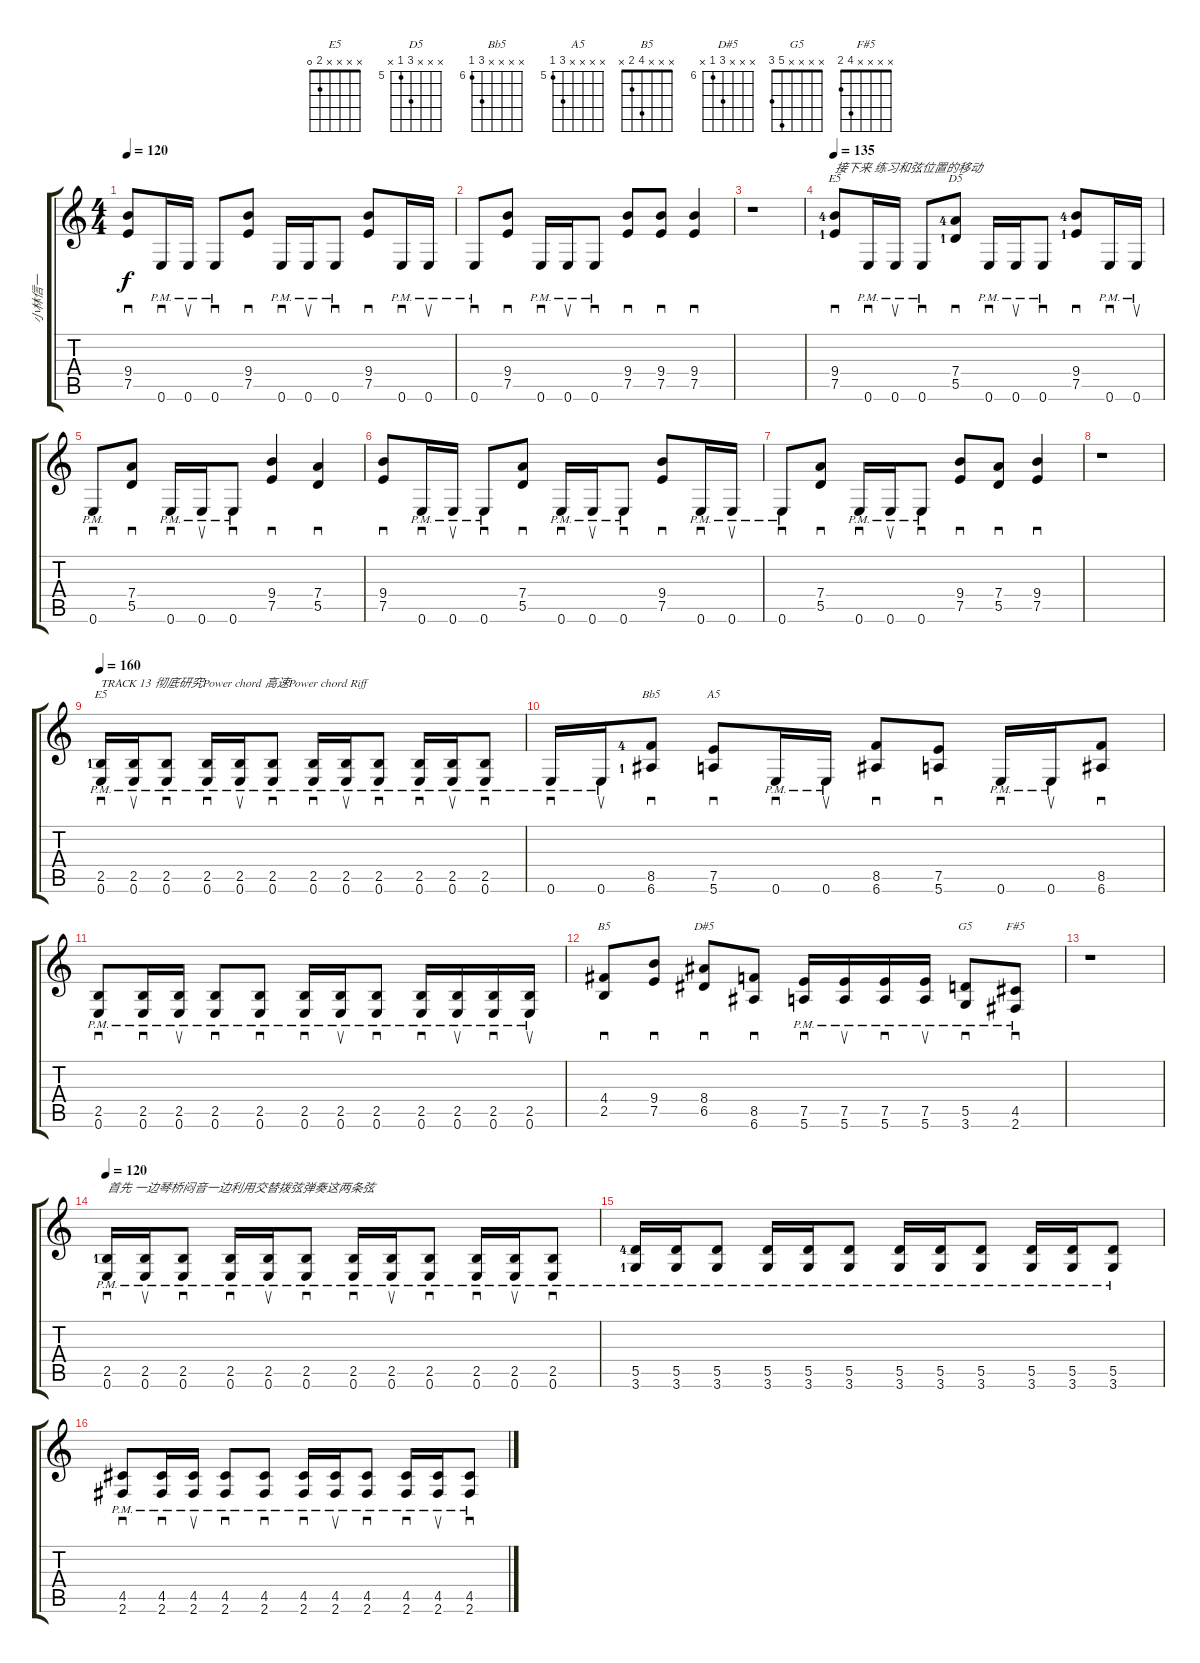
\track ("小林信一" "小林信一") {instrument overdrivenguitar}
\staff {score tabs}
\tuning (E4 B3 G3 D3 A2 E2) {hide}
\chord ("E5" x x x 9 7 x) {firstfret 7}
\chord ("D5" x x x 7 5 x) {firstfret 5}
\chord ("E5" x x x x 2 0)
\chord ("Bb5" x x x x 8 6) {firstfret 6}
\chord ("A5" x x x x 7 5) {firstfret 5}
\chord ("B5" x x x 4 2 x)
\chord ("D#5" x x x 8 6 x) {firstfret 6}
\chord ("G5" x x x x 5 3)
\chord ("F#5" x x x x 4 2)
\ts (4 4)
\tempo 120
\clef g2
\ks c
(9.4 7.5).8{sd dy f} 0.6{pm}.16{sd} 0.6{pm}.16{su} 0.6{pm}.8{sd} (9.4 7.5).8{sd} 0.6{pm}.16{sd} 0.6{pm}.16{su} 0.6{pm}.8{sd} (9.4 7.5).8{sd} 0.6{pm}.16{sd} 0.6{pm}.16{su} |
0.6{pm}.8{sd} (9.4 7.5).8{sd} 0.6{pm}.16{sd} 0.6{pm}.16{su} 0.6{pm}.8{sd} (9.4 7.5).8{sd} (9.4 7.5).8{sd} (9.4 7.5).4{sd} |
r.1 |
\tempo 135
(9.4{lf 5} 7.5{lf 2}).8{sd ch "E5" txt "接下来 练习和弦位置的移动"} 0.6{pm}.16{sd} 0.6{pm}.16{su} 0.6{pm}.8{sd} (7.4{lf 5} 5.5{lf 2}).8{sd ch "D5"} 0.6{pm}.16{sd} 0.6{pm}.16{su} 0.6{pm}.8{sd} (9.4{lf 5} 7.5{lf 2}).8{sd} 0.6{pm}.16{sd} 0.6{pm}.16{su} |
0.6{pm}.8{sd} (7.4 5.5).8{sd} 0.6{pm}.16{sd} 0.6{pm}.16{su} 0.6{pm}.8{sd} (9.4 7.5).4{sd} (7.4 5.5).4{sd} |
(9.4 7.5).8{sd} 0.6{pm}.16{sd} 0.6{pm}.16{su} 0.6{pm}.8{sd} (7.4 5.5).8{sd} 0.6{pm}.16{sd} 0.6{pm}.16{su} 0.6{pm}.8{sd} (9.4 7.5).8{sd} 0.6{pm}.16{sd} 0.6{pm}.16{su} |
0.6{pm}.8{sd} (7.4 5.5).8{sd} 0.6{pm}.16{sd} 0.6{pm}.16{su} 0.6{pm}.8{sd} (9.4 7.5).8{sd} (7.4 5.5).8{sd} (9.4 7.5).4{sd} |
r.1 |
\tempo 160
(2.5{pm lf 2} 0.6{pm}).16{sd ch "E5" txt "TRACK 13 彻底研究Power chord 高速Power chord Riff"} (2.5{pm} 0.6{pm}).16{su} (2.5{pm} 0.6{pm}).8{sd} (2.5{pm} 0.6{pm}).16{sd} (2.5{pm} 0.6{pm}).16{su} (2.5{pm} 0.6{pm}).8{sd} (2.5{pm} 0.6{pm}).16{sd} (2.5{pm} 0.6{pm}).16{su} (2.5{pm} 0.6{pm}).8{sd} (2.5{pm} 0.6{pm}).16{sd} (2.5{pm} 0.6{pm}).16{su} (2.5{pm} 0.6{pm}).8{sd} |
0.6{pm}.16{sd} 0.6{pm}.16{su} (8.5{lf 5} 6.6{lf 2}).8{sd ch "Bb5"} (7.5 5.6).8{sd ch "A5"} 0.6{pm}.16{sd} 0.6{pm}.16{su} (8.5 6.6).8{sd} (7.5 5.6).8{sd} 0.6{pm}.16{sd} 0.6{pm}.16{su} (8.5 6.6).8{sd} |
(2.5{pm} 0.6{pm}).8{sd} (2.5{pm} 0.6{pm}).16{sd} (2.5{pm} 0.6{pm}).16{su} (2.5{pm} 0.6{pm}).8{sd} (2.5{pm} 0.6{pm}).8{sd} (2.5{pm} 0.6{pm}).16{sd} (2.5{pm} 0.6{pm}).16{su} (2.5{pm} 0.6{pm}).8{sd} (2.5{pm} 0.6{pm}).16{sd} (2.5{pm} 0.6{pm}).16{su} (2.5{pm} 0.6{pm}).16{sd} (2.5{pm} 0.6{pm}).16{su} |
(4.4 2.5).8{sd ch "B5"} (9.4 7.5).8{sd} (8.4 6.5).8{sd ch "D#5"} (8.5 6.6).8{sd} (7.5{pm} 5.6{pm}).16{sd} (7.5{pm} 5.6{pm}).16{su} (7.5{pm} 5.6{pm}).16{sd} (7.5{pm} 5.6{pm}).16{su} (5.5{pm} 3.6{pm}).8{sd ch "G5"} (4.5{pm} 2.6{pm}).8{sd ch "F#5"} |
r.1 |
\tempo 120
(2.5{pm lf 2} 0.6{pm}).16{sd txt "首先 一边琴桥闷音一边利用交替拨弦弹奏这两条弦"} (2.5{pm} 0.6{pm}).16{su} (2.5{pm} 0.6{pm}).8{sd} (2.5{pm} 0.6{pm}).16{sd} (2.5{pm} 0.6{pm}).16{su} (2.5{pm} 0.6{pm}).8{sd} (2.5{pm} 0.6{pm}).16{sd} (2.5{pm} 0.6{pm}).16{su} (2.5{pm} 0.6{pm}).8{sd} (2.5{pm} 0.6{pm}).16{sd} (2.5{pm} 0.6{pm}).16{su} (2.5{pm} 0.6{pm}).8{sd} |
(5.5{pm lf 5} 3.6{pm lf 2}).16 (5.5{pm} 3.6{pm}).16 (5.5{pm} 3.6{pm}).8 (5.5{pm} 3.6{pm}).16 (5.5{pm} 3.6{pm}).16 (5.5{pm} 3.6{pm}).8 (5.5{pm} 3.6{pm}).16 (5.5{pm} 3.6{pm}).16 (5.5{pm} 3.6{pm}).8 (5.5{pm} 3.6{pm}).16 (5.5{pm} 3.6{pm}).16 (5.5{pm} 3.6{pm}).8 |
(4.5{pm} 2.6{pm}).8{sd} (4.5{pm} 2.6{pm}).16{sd} (4.5{pm} 2.6{pm}).16{su} (4.5{pm} 2.6{pm}).8{sd} (4.5{pm} 2.6{pm}).8{sd} (4.5{pm} 2.6{pm}).16{sd} (4.5{pm} 2.6{pm}).16{su} (4.5{pm} 2.6{pm}).8{sd} (4.5{pm} 2.6{pm}).16{sd} (4.5{pm} 2.6{pm}).16{su} (4.5{pm} 2.6{pm}).8{sd}
